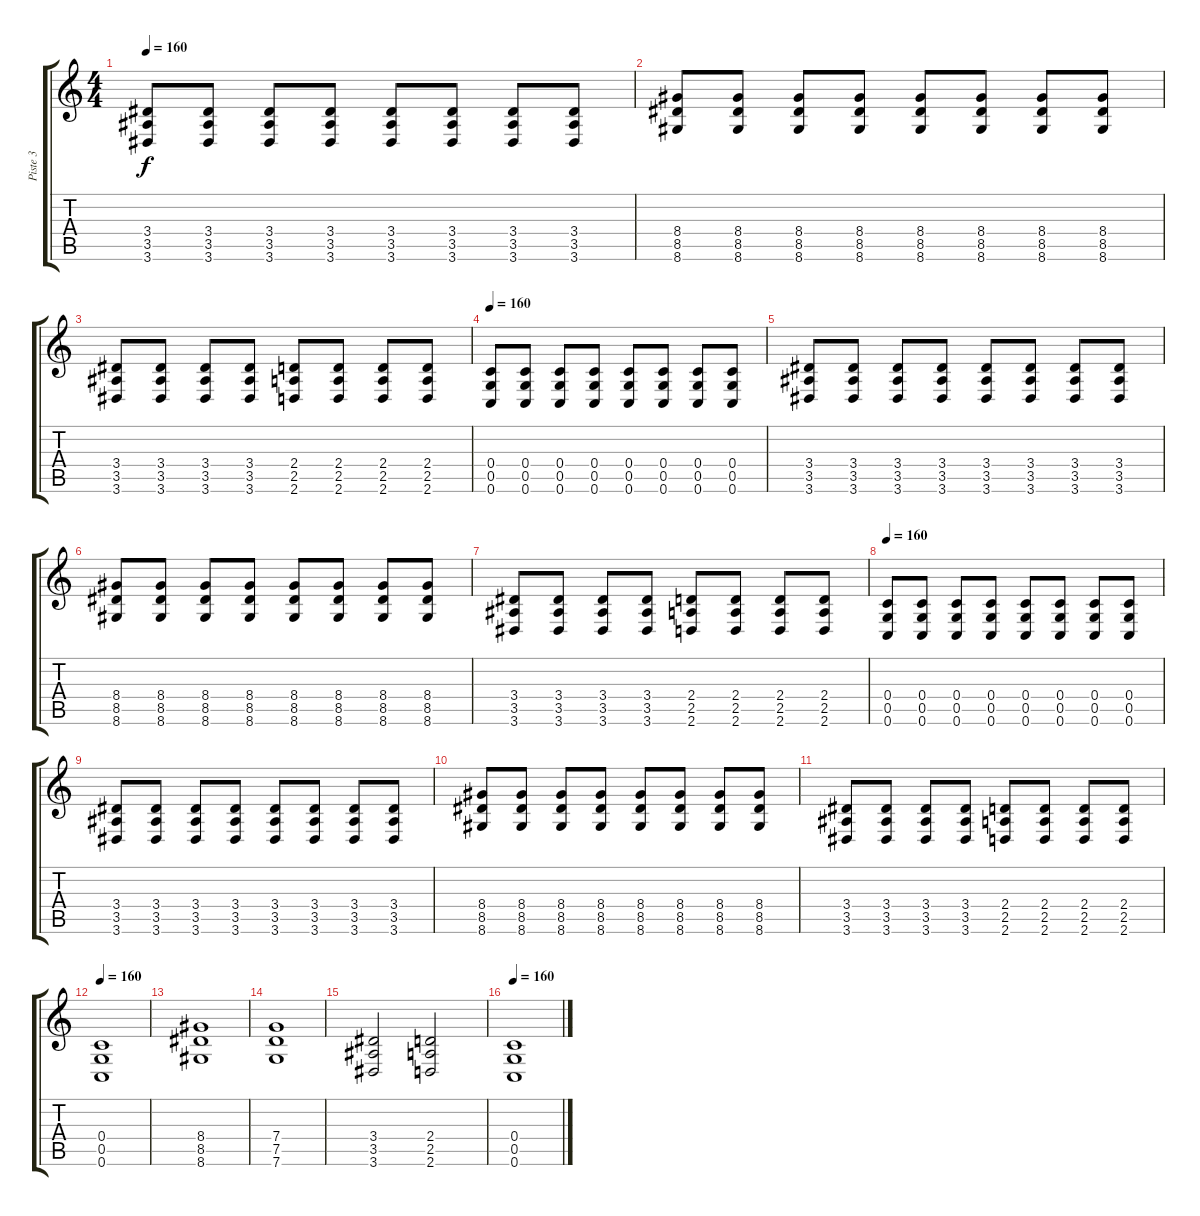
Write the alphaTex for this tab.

\track ("Piste 3" "Piste 3") {instrument overdrivenguitar}
\staff {score tabs}
\tuning (D4 A3 F3 C3 G2 C2) {hide}
\ts (4 4)
\tempo 160
\clef g2
\ks c
(3.4 3.5 3.6).8{dy f} (3.4 3.5 3.6).8 (3.4 3.5 3.6).8 (3.4 3.5 3.6).8 (3.4 3.5 3.6).8 (3.4 3.5 3.6).8 (3.4 3.5 3.6).8 (3.4 3.5 3.6).8 |
(8.4 8.5 8.6).8 (8.4 8.5 8.6).8 (8.4 8.5 8.6).8 (8.4 8.5 8.6).8 (8.4 8.5 8.6).8 (8.4 8.5 8.6).8 (8.4 8.5 8.6).8 (8.4 8.5 8.6).8 |
(3.4 3.5 3.6).8 (3.4 3.5 3.6).8 (3.4 3.5 3.6).8 (3.4 3.5 3.6).8 (2.4 2.5 2.6).8 (2.4 2.5 2.6).8 (2.4 2.5 2.6).8 (2.4 2.5 2.6).8 |
\tempo 160
(0.4 0.5 0.6).8 (0.4 0.5 0.6).8 (0.4 0.5 0.6).8 (0.4 0.5 0.6).8 (0.4 0.5 0.6).8 (0.4 0.5 0.6).8 (0.4 0.5 0.6).8 (0.4 0.5 0.6).8 |
(3.4 3.5 3.6).8 (3.4 3.5 3.6).8 (3.4 3.5 3.6).8 (3.4 3.5 3.6).8 (3.4 3.5 3.6).8 (3.4 3.5 3.6).8 (3.4 3.5 3.6).8 (3.4 3.5 3.6).8 |
(8.4 8.5 8.6).8 (8.4 8.5 8.6).8 (8.4 8.5 8.6).8 (8.4 8.5 8.6).8 (8.4 8.5 8.6).8 (8.4 8.5 8.6).8 (8.4 8.5 8.6).8 (8.4 8.5 8.6).8 |
(3.4 3.5 3.6).8 (3.4 3.5 3.6).8 (3.4 3.5 3.6).8 (3.4 3.5 3.6).8 (2.4 2.5 2.6).8 (2.4 2.5 2.6).8 (2.4 2.5 2.6).8 (2.4 2.5 2.6).8 |
\tempo 160
(0.4 0.5 0.6).8 (0.4 0.5 0.6).8 (0.4 0.5 0.6).8 (0.4 0.5 0.6).8 (0.4 0.5 0.6).8 (0.4 0.5 0.6).8 (0.4 0.5 0.6).8 (0.4 0.5 0.6).8 |
(3.4 3.5 3.6).8 (3.4 3.5 3.6).8 (3.4 3.5 3.6).8 (3.4 3.5 3.6).8 (3.4 3.5 3.6).8 (3.4 3.5 3.6).8 (3.4 3.5 3.6).8 (3.4 3.5 3.6).8 |
(8.4 8.5 8.6).8 (8.4 8.5 8.6).8 (8.4 8.5 8.6).8 (8.4 8.5 8.6).8 (8.4 8.5 8.6).8 (8.4 8.5 8.6).8 (8.4 8.5 8.6).8 (8.4 8.5 8.6).8 |
(3.4 3.5 3.6).8 (3.4 3.5 3.6).8 (3.4 3.5 3.6).8 (3.4 3.5 3.6).8 (2.4 2.5 2.6).8 (2.4 2.5 2.6).8 (2.4 2.5 2.6).8 (2.4 2.5 2.6).8 |
\tempo 160
(0.4 0.5 0.6).1 |
(8.4 8.5 8.6).1 |
(7.4 7.5 7.6).1 |
(3.4 3.5 3.6).2 (2.4 2.5 2.6).2 |
\tempo 160
(0.4 0.5 0.6).1
